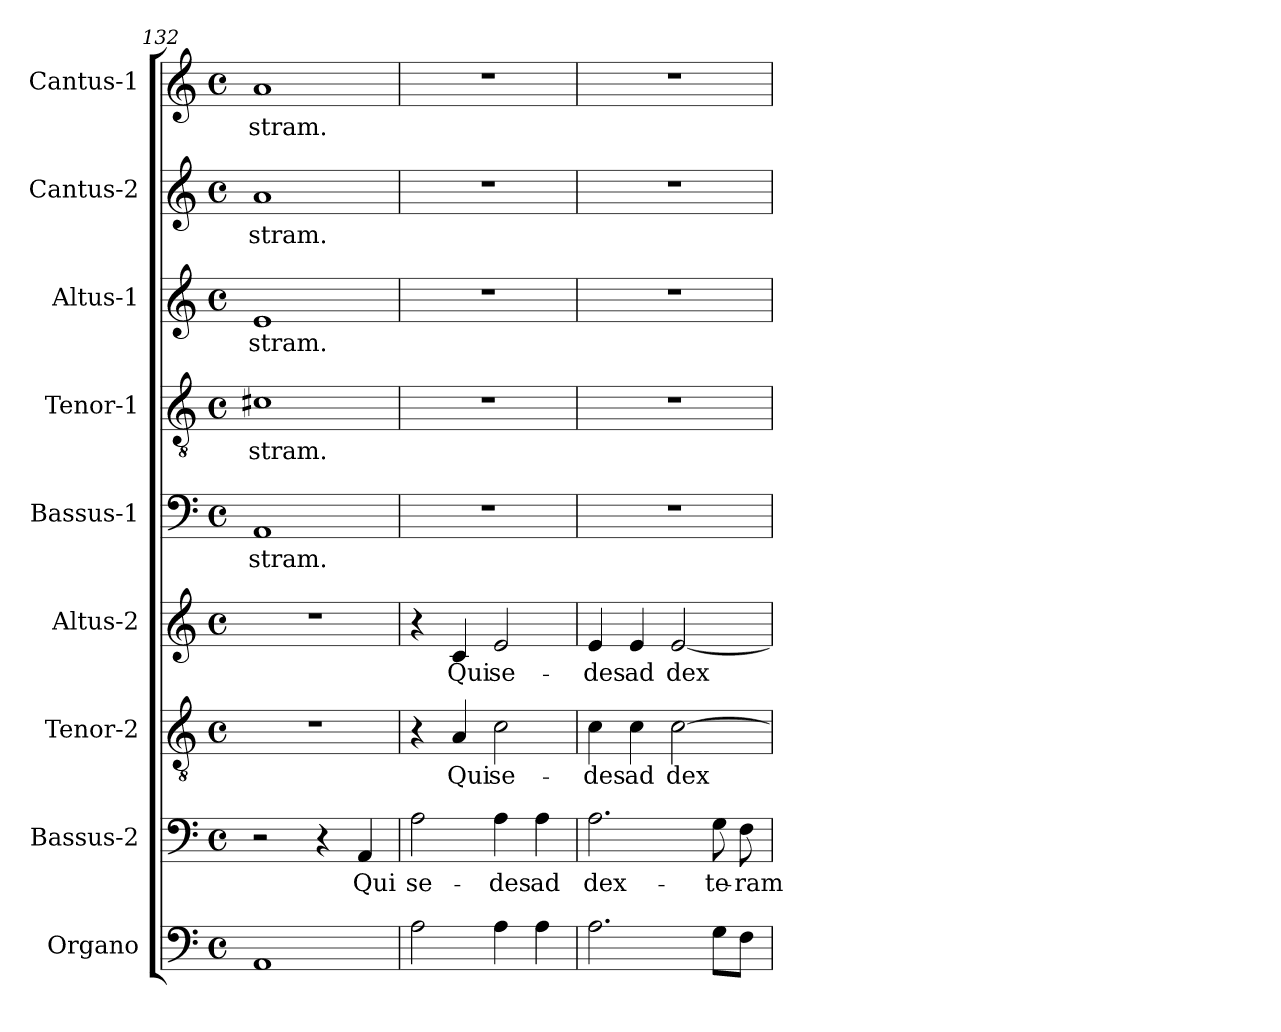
**kern	**kern	**text	**kern	**text	**kern	**text	**kern	**text	**kern	**text	**kern	**text	**kern	**text	**kern	**text
*part9	*part8	*part8	*part7	*part7	*part6	*part6	*part5	*part5	*part4	*part4	*part3	*part3	*part2	*part2	*part1	*part1
*staff9	*staff8	*staff8	*staff7	*staff7	*staff6	*staff6	*staff5	*staff5	*staff4	*staff4	*staff3	*staff3	*staff2	*staff2	*staff1	*staff1
*I"Organo	*I"Bassus-2	*	*I"Tenor-2	*	*I"Altus-2	*	*I"Bassus-1	*	*I"Tenor-1	*	*I"Altus-1	*	*I"Cantus-2	*	*I"Cantus-1	*
*I'Og	*I'B2	*	*	*	*I'A2	*	*I'B1	*	*I'T1	*	*I'A1	*	*I'C2	*	*I'C1	*
*clefF4	*clefF4	*	*clefGv2	*	*clefG2	*	*clefF4	*	*clefGv2	*	*clefG2	*	*clefG2	*	*clefG2	*
*k[]	*k[]	*	*k[]	*	*k[]	*	*k[]	*	*k[]	*	*k[]	*	*k[]	*	*k[]	*
*C:	*C:	*	*C:	*	*C:	*	*C:	*	*C:	*	*C:	*	*C:	*	*C:	*
*M4/4	*M4/4	*	*M4/4	*	*M4/4	*	*M4/4	*	*M4/4	*	*M4/4	*	*M4/4	*	*M4/4	*
*met(c)	*met(c)	*	*met(c)	*	*met(c)	*	*met(c)	*	*met(c)	*	*met(c)	*	*met(c)	*	*met(c)	*
=132	=132	=132	=132	=132	=132	=132	=132	=132	=132	=132	=132	=132	=132	=132	=132	=132
!	!	!	!	!	!	!	!	!LO:LY:b	!	!	!	!	!	!	!	!
!	!	!	!	!	!	!	!	!	!	!LO:LY:b	!	!	!	!	!	!
!	!	!	!	!	!	!	!	!	!	!	!	!LO:LY:b	!	!	!	!
!	!	!	!	!	!	!	!	!	!	!	!	!	!	!LO:LY:b	!	!
!	!	!	!	!	!	!	!	!	!	!	!	!	!	!	!	!LO:LY:b
1AA	2r	.	1r	.	1r	.	1AA	-stram.	1c#X	-stram.	1e	-stram.	1a	-stram.	1a	-stram.
.	4r	.	.	.	.	.	.	.	.	.	.	.	.	.	.	.
!	!	!LO:LY:b	!	!	!	!	!	!	!	!	!	!	!	!	!	!
.	4AA/	Qui	.	.	.	.	.	.	.	.	.	.	.	.	.	.
=133	=133	=133	=133	=133	=133	=133	=133	=133	=133	=133	=133	=133	=133	=133	=133	=133
!	!	!LO:LY:b	!	!	!	!	!	!	!	!	!	!	!	!	!	!
2A\	2A\	se-	4r	.	4r	.	1r	.	1r	.	1r	.	1r	.	1r	.
!	!	!	!	!LO:LY:b	!	!	!	!	!	!	!	!	!	!	!	!
!	!	!	!	!	!	!LO:LY:b	!	!	!	!	!	!	!	!	!	!
.	.	.	4A/	Qui	4c/	Qui	.	.	.	.	.	.	.	.	.	.
!	!	!LO:LY:b	!	!	!	!	!	!	!	!	!	!	!	!	!	!
!	!	!	!	!LO:LY:b	!	!	!	!	!	!	!	!	!	!	!	!
!	!	!	!	!	!	!LO:LY:b	!	!	!	!	!	!	!	!	!	!
4A\	4A\	-des	2c\	se-	2e/	se-	.	.	.	.	.	.	.	.	.	.
!	!	!LO:LY:b	!	!	!	!	!	!	!	!	!	!	!	!	!	!
4A\	4A\	ad	.	.	.	.	.	.	.	.	.	.	.	.	.	.
=134	=134	=134	=134	=134	=134	=134	=134	=134	=134	=134	=134	=134	=134	=134	=134	=134
!	!	!LO:LY:b	!	!	!	!	!	!	!	!	!	!	!	!	!	!
!	!	!	!	!LO:LY:b	!	!	!	!	!	!	!	!	!	!	!	!
!	!	!	!	!	!	!LO:LY:b	!	!	!	!	!	!	!	!	!	!
2.A\	2.A\	dex-	4c\	-des	4e/	-des	1r	.	1r	.	1r	.	1r	.	1r	.
!	!	!	!	!LO:LY:b	!	!	!	!	!	!	!	!	!	!	!	!
!	!	!	!	!	!	!LO:LY:b	!	!	!	!	!	!	!	!	!	!
.	.	.	4c\	ad	4e/	ad	.	.	.	.	.	.	.	.	.	.
!	!	!	!	!LO:LY:b	!	!	!	!	!	!	!	!	!	!	!	!
!	!	!	!	!	!	!LO:LY:b	!	!	!	!	!	!	!	!	!	!
.	.	.	[2c\	dex-	[2e/	dex-	.	.	.	.	.	.	.	.	.	.
!	!	!LO:LY:b	!	!	!	!	!	!	!	!	!	!	!	!	!	!
8G\L	8G\	-te-	.	.	.	.	.	.	.	.	.	.	.	.	.	.
!	!	!LO:LY:b	!	!	!	!	!	!	!	!	!	!	!	!	!	!
8F\J	8F\	-ram	.	.	.	.	.	.	.	.	.	.	.	.	.	.
=	=	=	=	=	=	=	=	=	=	=	=	=	=	=	=	=
*-	*-	*-	*-	*-	*-	*-	*-	*-	*-	*-	*-	*-	*-	*-	*-	*-
